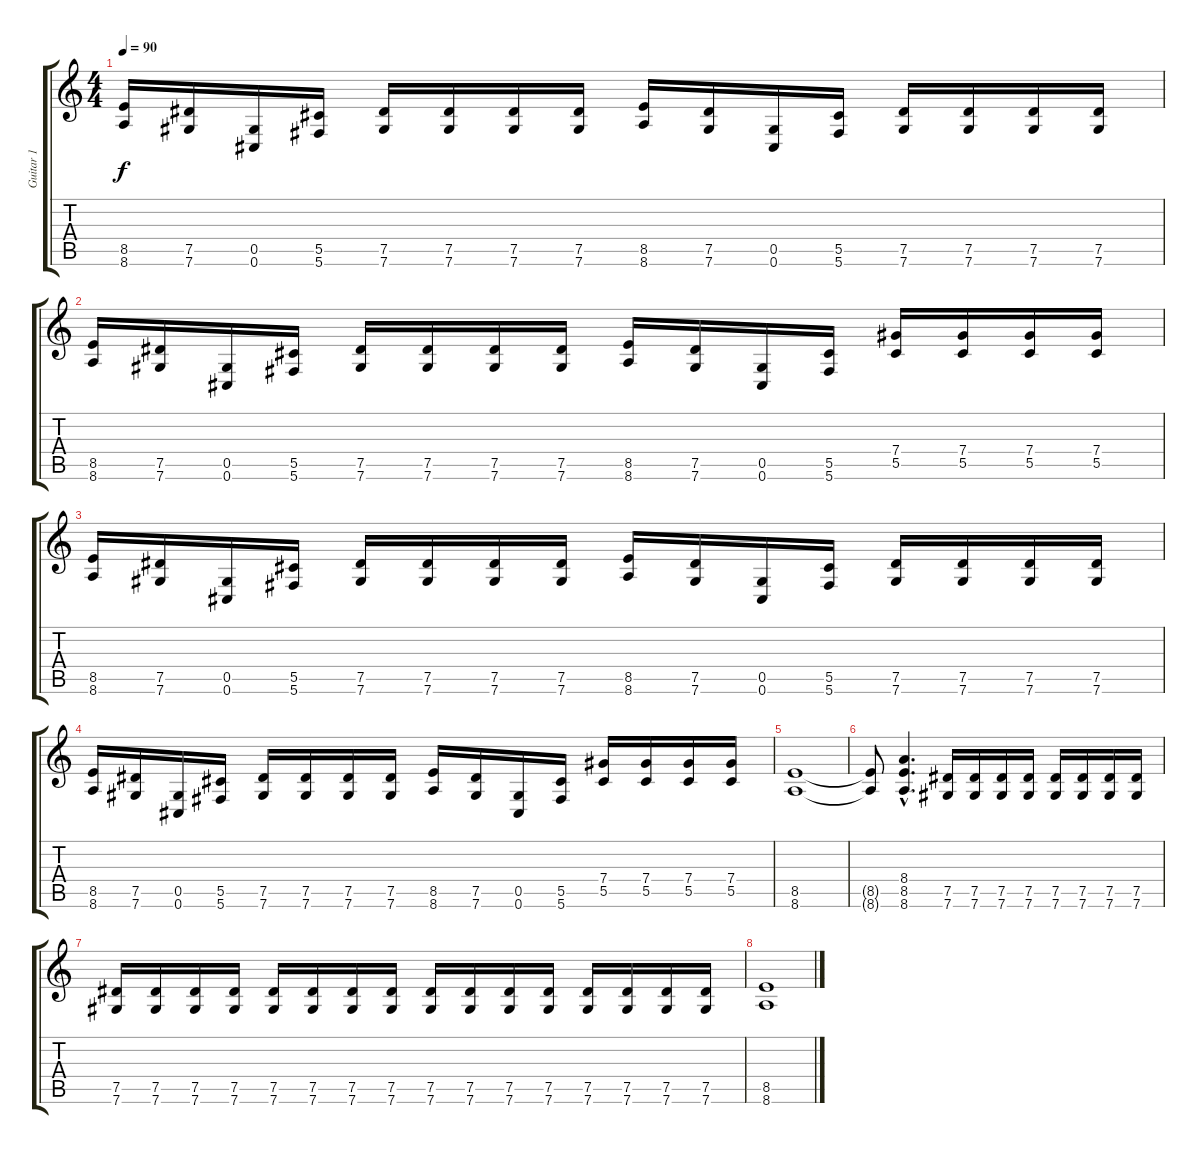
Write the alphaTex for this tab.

\track ("Guitar 1" "Guitar 1") {instrument distortionguitar}
\staff {score tabs}
\tuning (Eb4 Bb3 Gb3 Db3 Ab2 Db2) {hide}
\ts (4 4)
\tempo 90
\clef g2
\ks c
(8.5 8.6).16{dy f} (7.5 7.6).16 (0.5 0.6).16 (5.5 5.6).16 (7.5 7.6).16 (7.5 7.6).16 (7.5 7.6).16 (7.5 7.6).16 (8.5 8.6).16 (7.5 7.6).16 (0.5 0.6).16 (5.5 5.6).16 (7.5 7.6).16 (7.5 7.6).16 (7.5 7.6).16 (7.5 7.6).16 |
(8.5 8.6).16 (7.5 7.6).16 (0.5 0.6).16 (5.5 5.6).16 (7.5 7.6).16 (7.5 7.6).16 (7.5 7.6).16 (7.5 7.6).16 (8.5 8.6).16 (7.5 7.6).16 (0.5 0.6).16 (5.5 5.6).16 (7.4 5.5).16 (7.4 5.5).16 (7.4 5.5).16 (7.4 5.5).16 |
(8.5 8.6).16 (7.5 7.6).16 (0.5 0.6).16 (5.5 5.6).16 (7.5 7.6).16 (7.5 7.6).16 (7.5 7.6).16 (7.5 7.6).16 (8.5 8.6).16 (7.5 7.6).16 (0.5 0.6).16 (5.5 5.6).16 (7.5 7.6).16 (7.5 7.6).16 (7.5 7.6).16 (7.5 7.6).16 |
(8.5 8.6).16 (7.5 7.6).16 (0.5 0.6).16 (5.5 5.6).16 (7.5 7.6).16 (7.5 7.6).16 (7.5 7.6).16 (7.5 7.6).16 (8.5 8.6).16 (7.5 7.6).16 (0.5 0.6).16 (5.5 5.6).16 (7.4 5.5).16 (7.4 5.5).16 (7.4 5.5).16 (7.4 5.5).16 |
(8.5 8.6).1 |
(8.5{t} 8.6{t}).8 (8.4{hac} 8.5{hac} 8.6{hac}).4{d} (7.5 7.6).16 (7.5 7.6).16 (7.5 7.6).16 (7.5 7.6).16 (7.5 7.6).16 (7.5 7.6).16 (7.5 7.6).16 (7.5 7.6).16 |
(7.5 7.6).16 (7.5 7.6).16 (7.5 7.6).16 (7.5 7.6).16 (7.5 7.6).16 (7.5 7.6).16 (7.5 7.6).16 (7.5 7.6).16 (7.5 7.6).16 (7.5 7.6).16 (7.5 7.6).16 (7.5 7.6).16 (7.5 7.6).16 (7.5 7.6).16 (7.5 7.6).16 (7.5 7.6).16 |
(8.5 8.6).1
